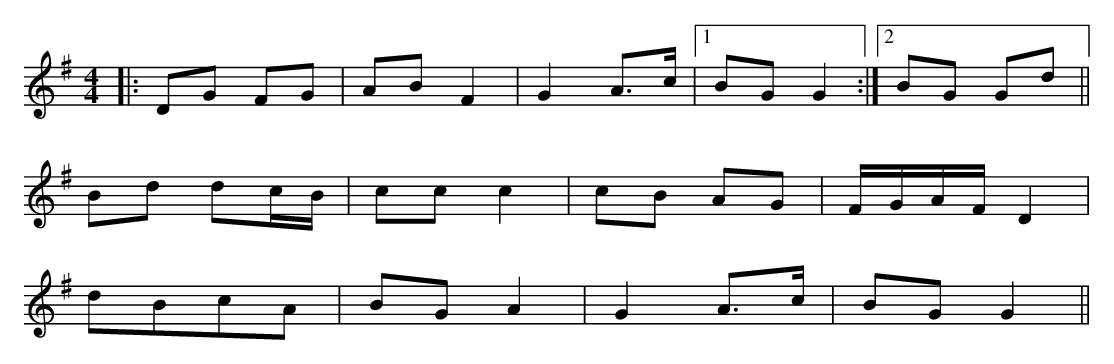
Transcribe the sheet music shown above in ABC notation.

X:1
M:4/4
K:G
|:DG FG|ABF2|G2A>c|1 BGG2:|2 BG Gd||
Bd dc/B/|ccc2|cB AG|F/G/A/F/ D2|
dBcA|BGA2|G2A>c|BGG2||
